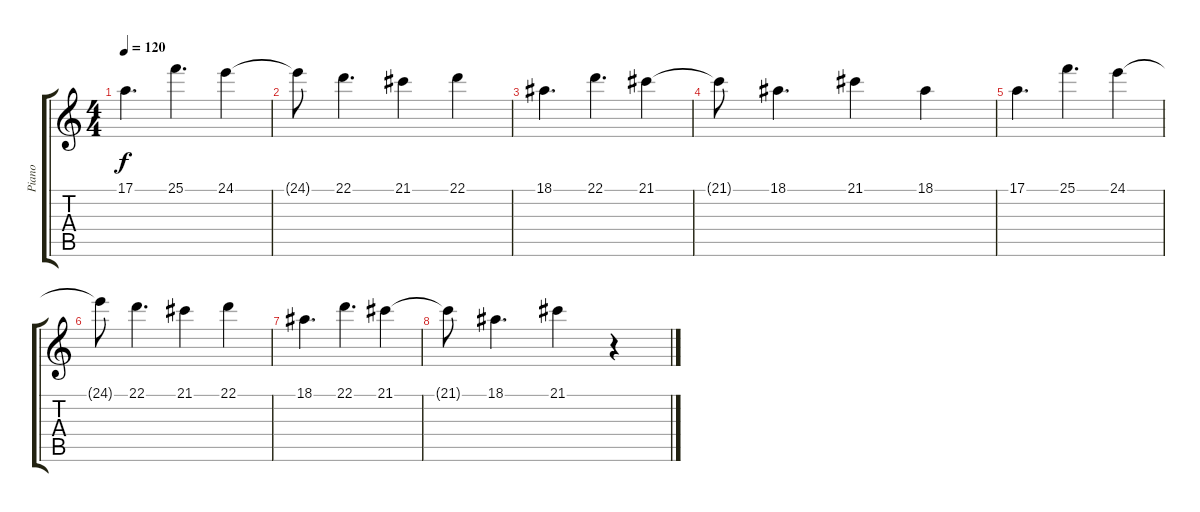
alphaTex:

\track ("Piano" "Piano") {instrument acousticgrandpiano}
\staff {score tabs}
\tuning (E4 B3 G3 D3 A2 E2) {hide}
\ts (4 4)
\tempo 120
\clef g2
\ks c
17.1.4{d dy f} 25.1.4{d} 24.1.4 |
24.1{t}.8 22.1.4{d} 21.1.4 22.1.4 |
18.1.4{d} 22.1.4{d} 21.1.4 |
21.1{t}.8 18.1.4{d} 21.1.4 18.1.4 |
17.1.4{d} 25.1.4{d} 24.1.4 |
24.1{t}.8 22.1.4{d} 21.1.4 22.1.4 |
18.1.4{d} 22.1.4{d} 21.1.4 |
21.1{t}.8 18.1.4{d} 21.1.4 r.4
